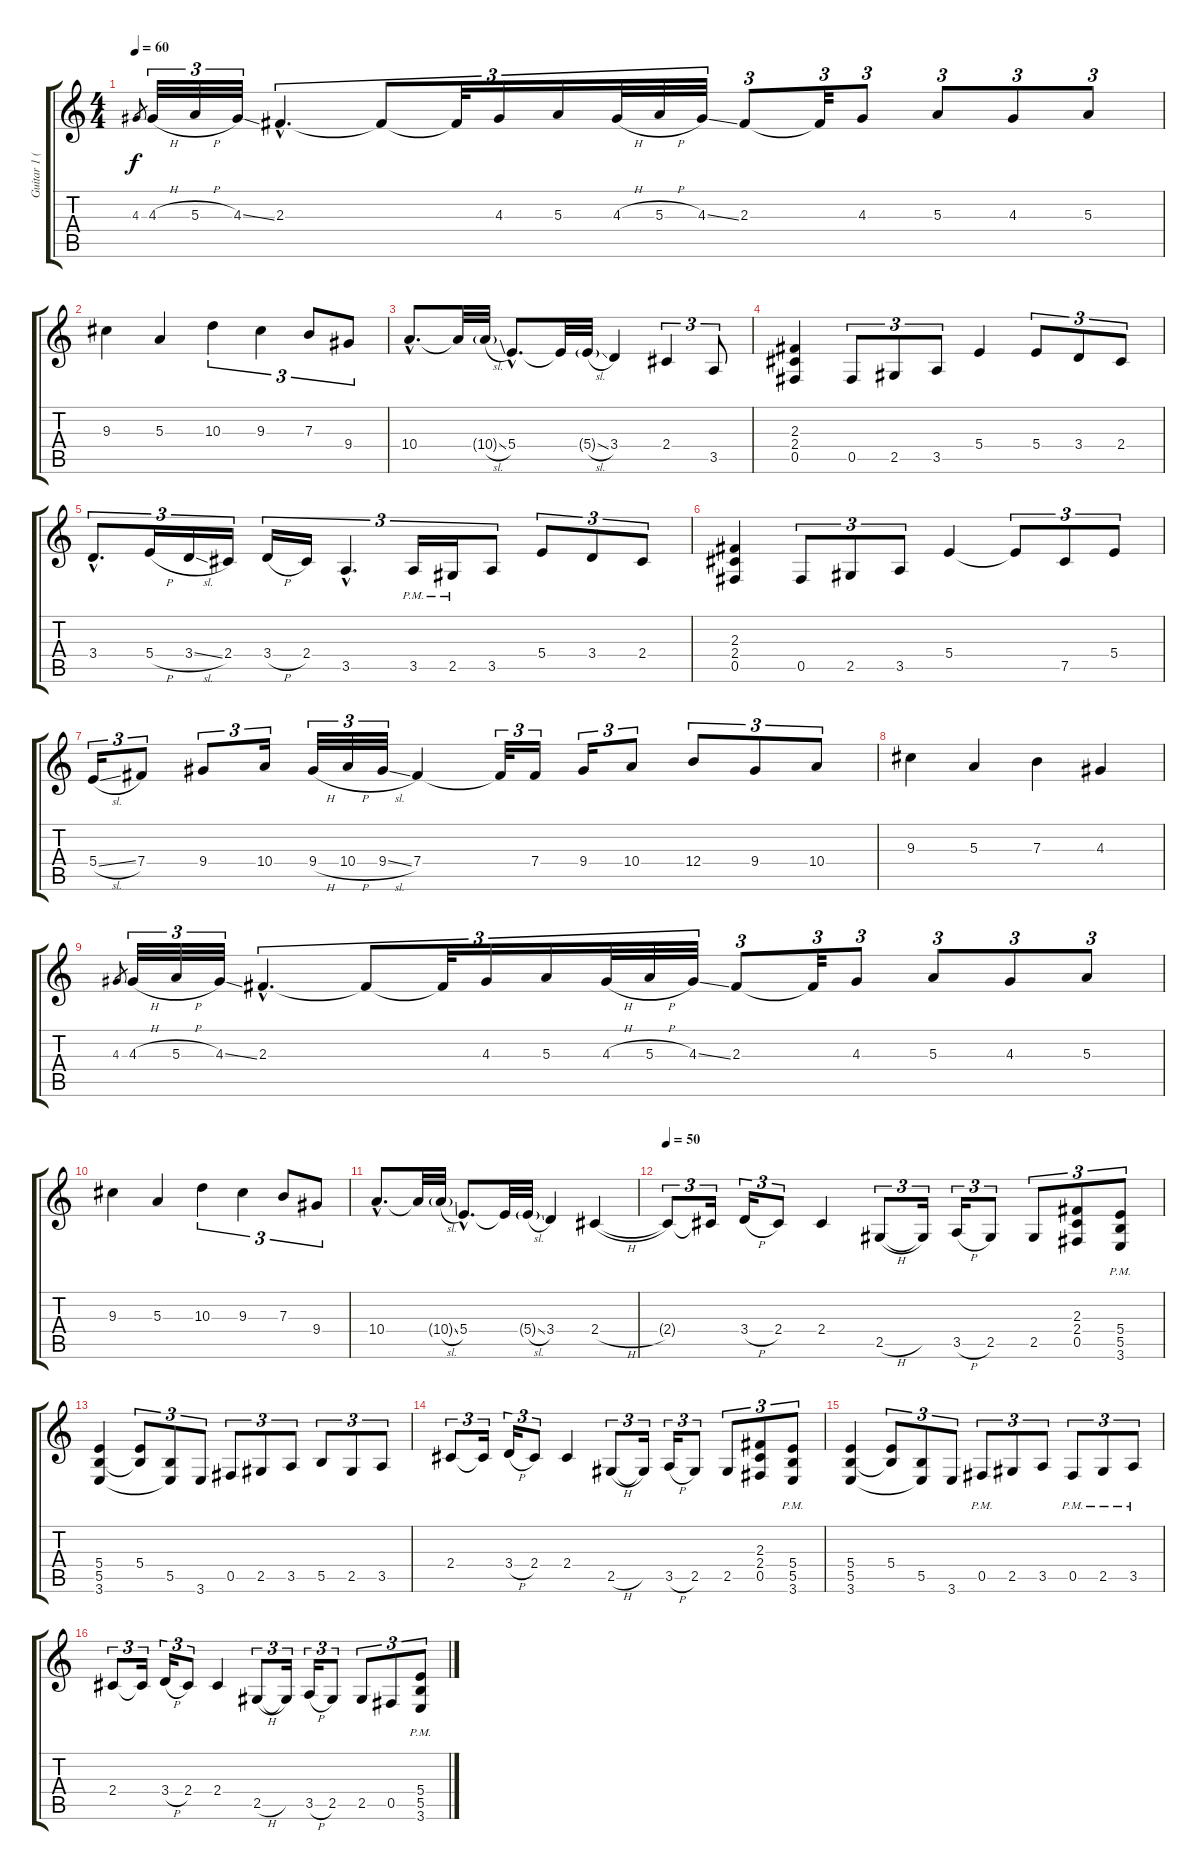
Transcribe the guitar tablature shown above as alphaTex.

\track ("Guitar 1 (Distortion)" "Guitar 1 (") {instrument distortionguitar}
\staff {score tabs}
\tuning (Db4 Ab3 E3 B2 Gb2 Db2) {hide}
\ts (4 4)
\tempo 60
\clef g2
\ks c
4.3.8{gr dy f} 4.3{h}.32{tu (3 2)} 5.3{h}.32{tu (3 2)} 4.3{ss}.32{tu (3 2)} 2.3{hac}.4{d tu (3 2)} 2.3{t}.8{tu (3 2)} 2.3{t}.32{tu (3 2)} 4.3.16{tu (3 2)} 5.3.16{tu (3 2)} 4.3{h}.32{tu (3 2)} 5.3{h}.32{tu (3 2)} 4.3{ss}.32{tu (3 2)} 2.3.8{tu (3 2)} 2.3{t}.32{tu (3 2)} 4.3.8{tu (3 2)} 5.3.8{tu (3 2)} 4.3.8{tu (3 2)} 5.3.8{tu (3 2)} |
9.3.4 5.3.4 10.3.4{tu (3 2)} 9.3.4{tu (3 2)} 7.3.8{tu (3 2)} 9.4.8{tu (3 2)} |
10.4{hac}.8{d} 10.4{t}.32 10.4{sl g}.32 5.4{hac}.8{d} 5.4{t}.32 5.4{sl g}.32 3.4.4 2.4.4{tu (3 2)} 3.5.8{tu (3 2)} |
(2.3 2.4 0.5).4 0.5.8{tu (3 2)} 2.5.8{tu (3 2)} 3.5.8{tu (3 2)} 5.4.4 5.4.8{tu (3 2)} 3.4.8{tu (3 2)} 2.4.8{tu (3 2)} |
3.4{hac}.8{d tu (3 2)} 5.4{h}.16{tu (3 2)} 3.4{sl}.16{tu (3 2)} 2.4.16{tu (3 2)} 3.4{h}.16{tu (3 2)} 2.4.16{tu (3 2)} 3.5{hac}.4{d tu (3 2)} 3.5{pm}.16{tu (3 2)} 2.5{pm}.16{tu (3 2)} 3.5.8{tu (3 2)} 5.4.8{tu (3 2)} 3.4.8{tu (3 2)} 2.4.8{tu (3 2)} |
(2.3 2.4 0.5).4 0.5.8{tu (3 2)} 2.5.8{tu (3 2)} 3.5.8{tu (3 2)} 5.4.4 5.4{t}.8{tu (3 2)} 7.5.8{tu (3 2)} 5.4.8{tu (3 2)} |
5.4{sl}.16{tu (3 2)} 7.4.8{tu (3 2)} 9.4.8{tu (3 2)} 10.4.16{tu (3 2)} 9.4{h}.32{tu (3 2)} 10.4{h}.32{tu (3 2)} 9.4{sl}.32{tu (3 2)} 7.4.4 7.4{t}.32{tu (3 2)} 7.4.16{tu (3 2)} 9.4.16{tu (3 2)} 10.4.8{tu (3 2)} 12.4.8{tu (3 2)} 9.4.8{tu (3 2)} 10.4.8{tu (3 2)} |
9.3.4 5.3.4 7.3.4 4.3.4 |
4.3.8{gr} 4.3{h}.32{tu (3 2)} 5.3{h}.32{tu (3 2)} 4.3{ss}.32{tu (3 2)} 2.3{hac}.4{d tu (3 2)} 2.3{t}.8{tu (3 2)} 2.3{t}.32{tu (3 2)} 4.3.16{tu (3 2)} 5.3.16{tu (3 2)} 4.3{h}.32{tu (3 2)} 5.3{h}.32{tu (3 2)} 4.3{ss}.32{tu (3 2)} 2.3.8{tu (3 2)} 2.3{t}.32{tu (3 2)} 4.3.8{tu (3 2)} 5.3.8{tu (3 2)} 4.3.8{tu (3 2)} 5.3.8{tu (3 2)} |
9.3.4 5.3.4 10.3.4{tu (3 2)} 9.3.4{tu (3 2)} 7.3.8{tu (3 2)} 9.4.8{tu (3 2)} |
10.4{hac}.8{d} 10.4{t}.32 10.4{sl g}.32 5.4{hac}.8{d} 5.4{t}.32 5.4{sl g}.32 3.4.4 2.4{h}.4 |
\tempo 50
2.4{t}.8{tu (3 2)} 2.4{t}.16{tu (3 2)} 3.4{h}.16{tu (3 2)} 2.4.8{tu (3 2)} 2.4.4 2.5{h}.8{tu (3 2)} 2.5{t}.16{tu (3 2)} 3.5{h}.16{tu (3 2)} 2.5.8{tu (3 2)} 2.5.8{tu (3 2)} (2.3 2.4 0.5).8{tu (3 2)} (5.4{pm} 5.5{pm} 3.6{pm}).8{tu (3 2)} |
(5.4 5.5 3.6).4 (5.4 5.5{t}).8{tu (3 2)} (5.5 3.6{t}).8{tu (3 2)} 3.6.8{tu (3 2)} 0.5.8{tu (3 2)} 2.5.8{tu (3 2)} 3.5.8{tu (3 2)} 5.5.8{tu (3 2)} 2.5.8{tu (3 2)} 3.5.8{tu (3 2)} |
2.4.8{tu (3 2)} 2.4{t}.16{tu (3 2)} 3.4{h}.16{tu (3 2)} 2.4.8{tu (3 2)} 2.4.4 2.5{h}.8{tu (3 2)} 2.5{t}.16{tu (3 2)} 3.5{h}.16{tu (3 2)} 2.5.8{tu (3 2)} 2.5.8{tu (3 2)} (2.3 2.4 0.5).8{tu (3 2)} (5.4{pm} 5.5{pm} 3.6{pm}).8{tu (3 2)} |
(5.4 5.5 3.6).4 (5.4 5.5{t}).8{tu (3 2)} (5.5 3.6{t}).8{tu (3 2)} 3.6.8{tu (3 2)} 0.5{pm}.8{tu (3 2)} 2.5.8{tu (3 2)} 3.5.8{tu (3 2)} 0.5{pm}.8{tu (3 2)} 2.5{pm}.8{tu (3 2)} 3.5{pm}.8{tu (3 2)} |
2.4.8{tu (3 2)} 2.4{t}.16{tu (3 2)} 3.4{h}.16{tu (3 2)} 2.4.8{tu (3 2)} 2.4.4 2.5{h}.8{tu (3 2)} 2.5{t}.16{tu (3 2)} 3.5{h}.16{tu (3 2)} 2.5.8{tu (3 2)} 2.5.8{tu (3 2)} 0.5.8{tu (3 2)} (5.4{pm} 5.5{pm} 3.6{pm}).8{tu (3 2)}
